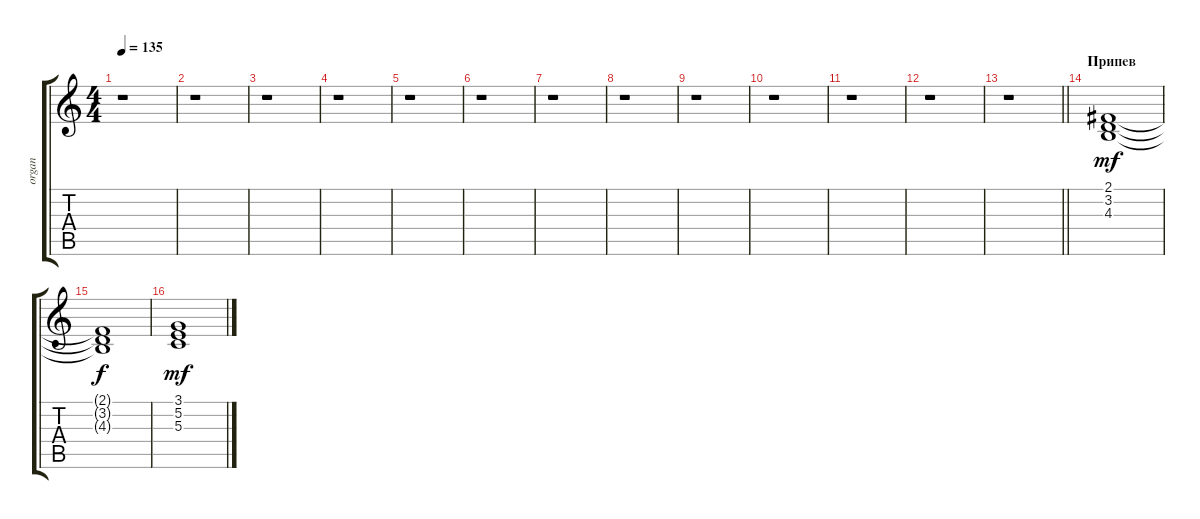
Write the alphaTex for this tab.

\track ("organ" "organ") {instrument churchorgan}
\staff {score tabs}
\tuning (E4 B3 G3 D3 A2 E2) {hide}
\ts (4 4)
\tempo 135
\clef g2
\ks c
r.1{dy f} |
r.1 |
r.1 |
r.1 |
r.1 |
r.1 |
r.1 |
r.1 |
r.1 |
r.1 |
r.1 |
r.1 |
\barLineRight lightlight
r.1 |
\section ("" "Припев")
(2.1 3.2 4.3).1{dy mf} |
(2.1{t} 3.2{t} 4.3{t}).1{dy f} |
(3.1 5.2 5.3).1{dy mf}
